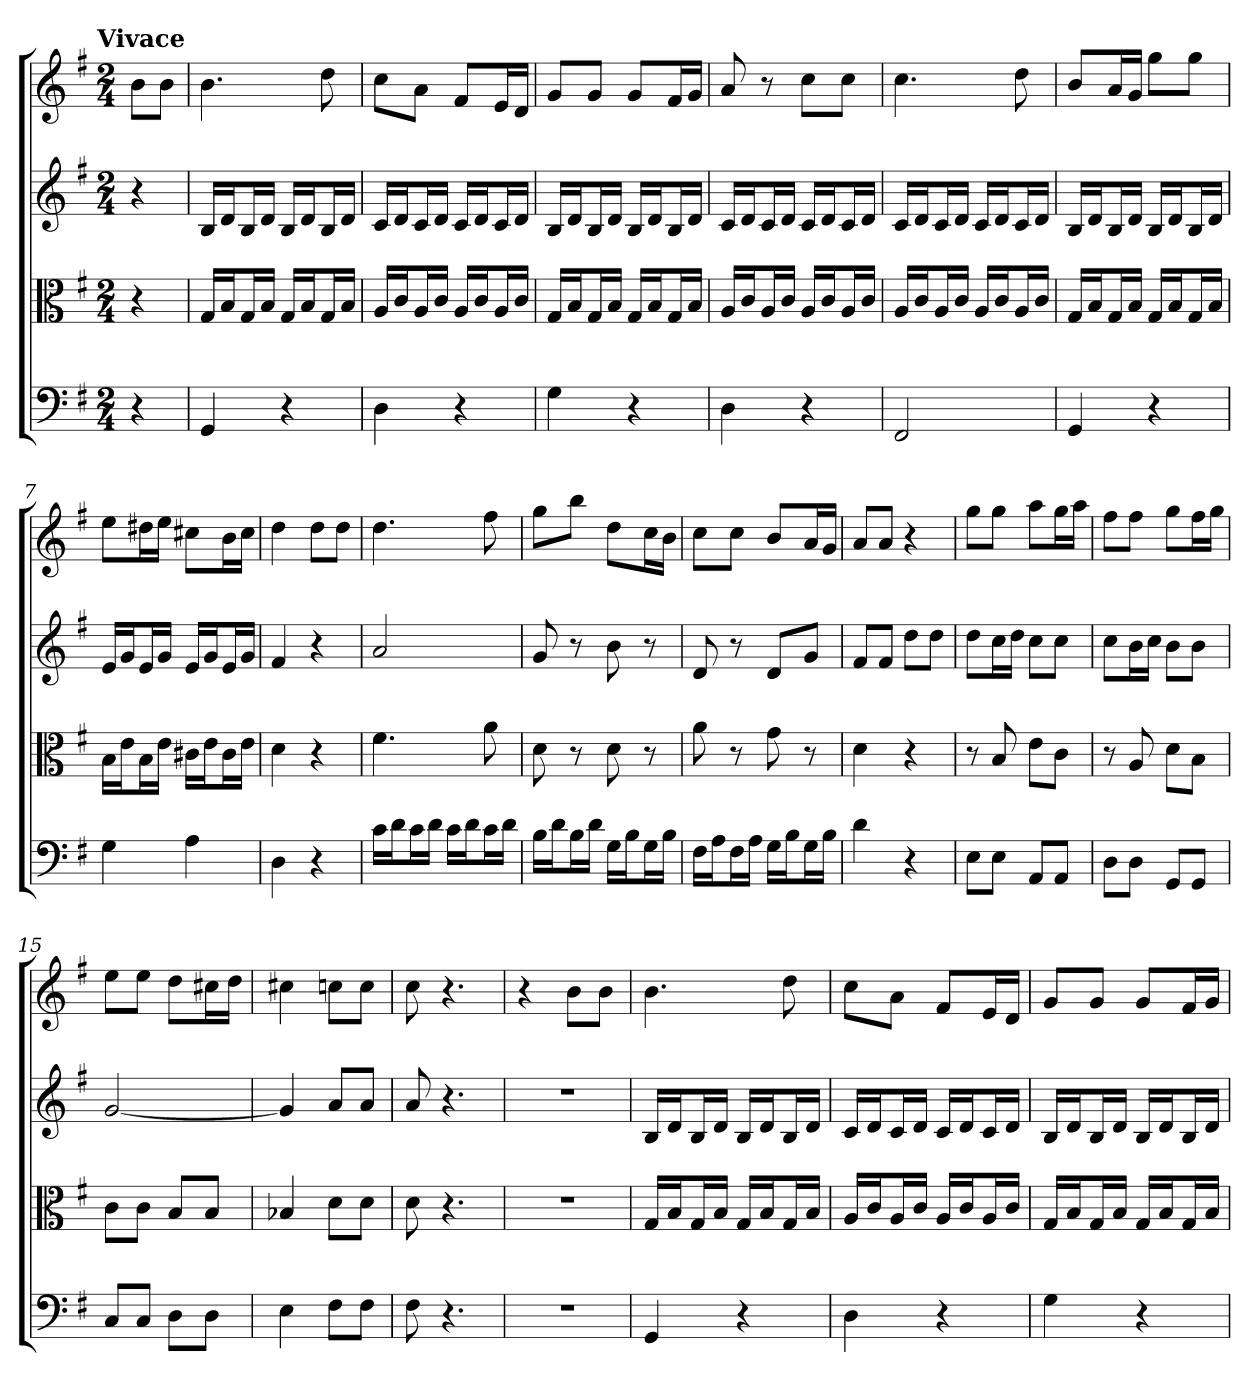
**kern	**kern	**kern	**kern
*part4	*part3	*part2	*part1
*staff4	*staff3	*staff2	*staff1
*clefF4	*clefC3	*	*
*k[f#]	*k[f#]	*k[f#]	*k[f#]
*G:	*G:	*G:	*G:
!!LO:TX:omd:t=Vivace
*M2/4	*M2/4	*M2/4	*M2/4
*MM160	*MM160	*MM160	*MM160
=	=	=	=
4r	4r	4r	8bL
.	.	.	8bJ
=1	=1	=1	=1
4GG	16G/LL	16BLL	4.b
.	16B/J	16dJ	.
.	16G/L	16BL	.
.	16B/JJ	16dJJ	.
4r	16G/LL	16BLL	.
.	16B/J	16dJ	.
.	16G/L	16BL	8dd
.	16B/JJ	16dJJ	.
=2	=2	=2	=2
4D	16A/LL	16cLL	8ccL
.	16c/J	16dJ	.
.	16A/L	16cL	8aJ
.	16c/JJ	16dJJ	.
4r	16A/LL	16cLL	8f#L
.	16c/J	16dJ	.
.	16A/L	16cL	16eL
.	16c/JJ	16dJJ	16dJJ
=3	=3	=3	=3
4G	16G/LL	16BLL	8gL
.	16B/J	16dJ	.
.	16G/L	16BL	8gJ
.	16B/JJ	16dJJ	.
4r	16G/LL	16BLL	8gL
.	16B/J	16dJ	.
.	16G/L	16BL	16f#L
.	16B/JJ	16dJJ	16gJJ
=4	=4	=4	=4
4D	16A/LL	16cLL	8a
.	16c/J	16dJ	.
.	16A/L	16cL	8r
.	16c/JJ	16dJJ	.
4r	16A/LL	16cLL	8ccL
.	16c/J	16dJ	.
.	16A/L	16cL	8ccJ
.	16c/JJ	16dJJ	.
=5	=5	=5	=5
2FF#	16A/LL	16cLL	4.cc
.	16c/J	16dJ	.
.	16A/L	16cL	.
.	16c/JJ	16dJJ	.
.	16A/LL	16cLL	.
.	16c/J	16dJ	.
.	16A/L	16cL	8dd
.	16c/JJ	16dJJ	.
=6	=6	=6	=6
4GG	16G/LL	16BLL	8bL
.	16B/J	16dJ	.
.	16G/L	16BL	16aL
.	16B/JJ	16dJJ	16gJJ
4r	16G/LL	16BLL	8ggL
.	16B/J	16dJ	.
.	16G/L	16BL	8ggJ
.	16B/JJ	16dJJ	.
=7	=7	=7	=7
4G	16B\LL	16eLL	8eeL
.	16e\J	16gJ	.
.	16B\L	16eL	16dd#XL
.	16e\JJ	16gJJ	16eeJJ
4A	16c#X\LL	16eLL	8cc#XL
.	16e\J	16gJ	.
.	16c#\L	16eL	16bL
.	16e\JJ	16gJJ	16cc#JJ
=8	=8	=8	=8
4D	4d	4f#	4dd
4r	4r	4r	8ddL
.	.	.	8ddJ
=9	=9	=9	=9
16c\LL	4.f#	2a	4.dd
16d\J	.	.	.
16c\L	.	.	.
16d\JJ	.	.	.
16c\LL	.	.	.
16d\J	.	.	.
16c\L	8a	.	8ff#
16d\JJ	.	.	.
=10	=10	=10	=10
16B\LL	8d	8g	8ggL
16d\J	.	.	.
16B\L	8r	8r	8bbJ
16d\JJ	.	.	.
16G\LL	8d	8b	8ddL
16B\J	.	.	.
16G\L	8r	8r	16ccL
16B\JJ	.	.	16bJJ
=11	=11	=11	=11
16F#\LL	8a	8d	8ccL
16A\J	.	.	.
16F#\L	8r	8r	8ccJ
16A\JJ	.	.	.
16G\LL	8g	8dL	8bL
16B\J	.	.	.
16G\L	8r	8gJ	16aL
16B\JJ	.	.	16gJJ
=12	=12	=12	=12
4d	4d	8f#L	8aL
.	.	8f#J	8aJ
4r	4r	8ddL	4r
.	.	8ddJ	.
=13	=13	=13	=13
8E\L	8r	8ddL	8ggL
8E\J	8B	16ccL	8ggJ
.	.	16ddJJ	.
8AA/L	8e\L	8ccL	8aaL
8AA/J	8c\J	8ccJ	16ggL
.	.	.	16aaJJ
=14	=14	=14	=14
8D\L	8r	8ccL	8ff#L
8D\J	8A	16bL	8ff#J
.	.	16ccJJ	.
8GG/L	8d\L	8bL	8ggL
8GG/J	8B\J	8bJ	16ff#L
.	.	.	16ggJJ
=15	=15	=15	=15
8C/L	8c\L	[2g	8eeL
8C/J	8c\J	.	8eeJ
8D\L	8B/L	.	8ddL
8D\J	8B/J	.	16cc#XL
.	.	.	16ddJJ
=16	=16	=16	=16
4E	4B-X	4g]	4cc#X
8F#\L	8d\L	8aL	8ccnL
8F#\J	8d\J	8aJ	8ccJ
=17	=17	=17	=17
8F#	8d	8a	8cc
4.r	4.r	4.r	4.r
=18	=18	=18	=18
2r	2r	2r	4r
.	.	.	8bL
.	.	.	8bJ
=19	=19	=19	=19
4GG	16G/LL	16BLL	4.b
.	16B/J	16dJ	.
.	16G/L	16BL	.
.	16B/JJ	16dJJ	.
4r	16G/LL	16BLL	.
.	16B/J	16dJ	.
.	16G/L	16BL	8dd
.	16B/JJ	16dJJ	.
=20	=20	=20	=20
4D	16A/LL	16cLL	8ccL
.	16c/J	16dJ	.
.	16A/L	16cL	8aJ
.	16c/JJ	16dJJ	.
4r	16A/LL	16cLL	8f#L
.	16c/J	16dJ	.
.	16A/L	16cL	16eL
.	16c/JJ	16dJJ	16dJJ
=21	=21	=21	=21
4G	16G/LL	16BLL	8gL
.	16B/J	16dJ	.
.	16G/L	16BL	8gJ
.	16B/JJ	16dJJ	.
4r	16G/LL	16BLL	8gL
.	16B/J	16dJ	.
.	16G/L	16BL	16f#L
.	16B/JJ	16dJJ	16gJJ
=	=	=	=
*-	*-	*-	*-
